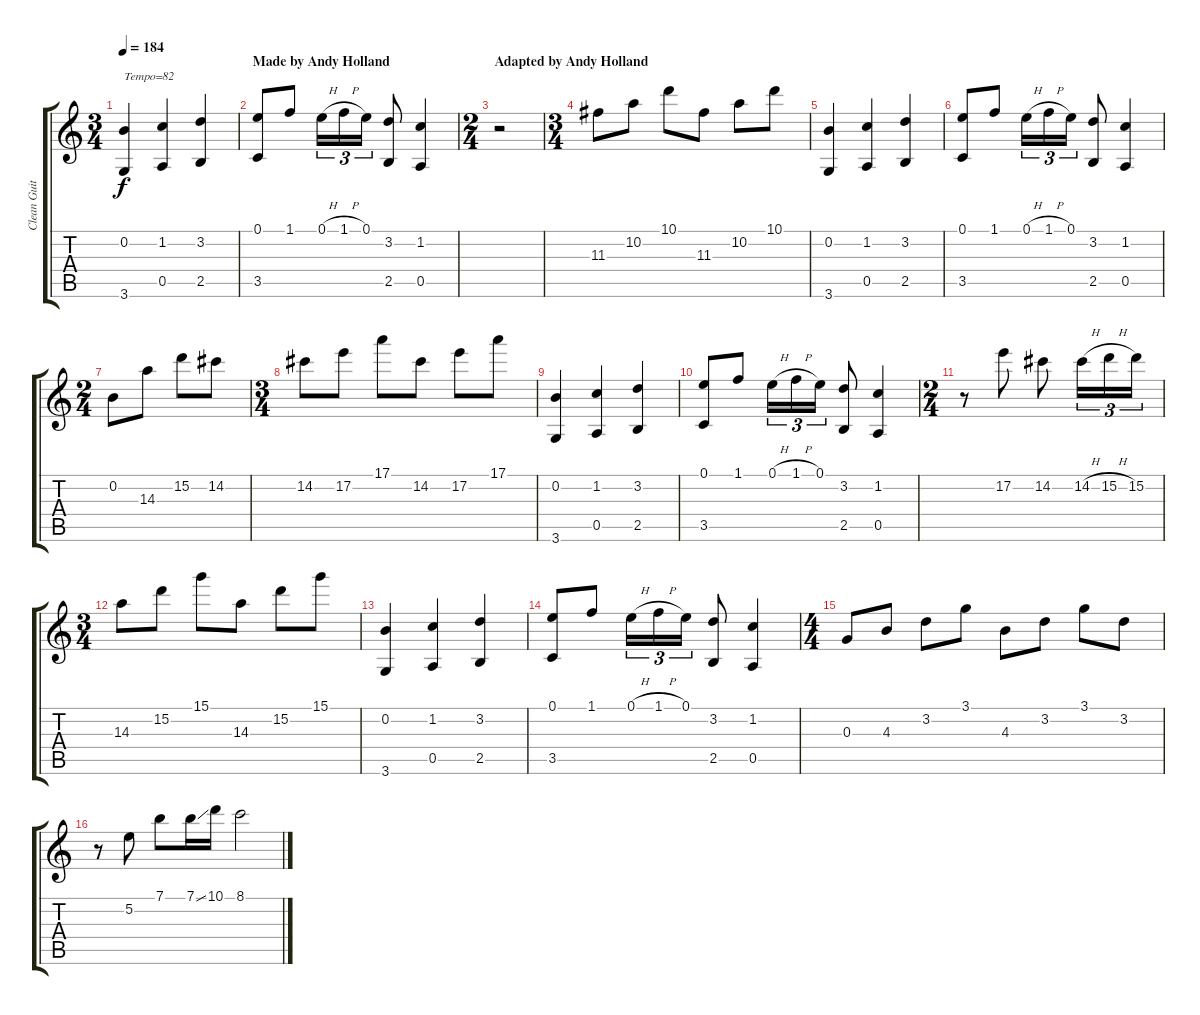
\track ("Clean Guitar 2 (Intro)" "Clean Guit") {instrument electricguitarclean}
\staff {score tabs}
\tuning (E4 B3 G3 D3 A2 E2) {hide}
\ts (3 4)
\tempo 184
\tempo 82
\tempo 184
\clef g2
\ks c
(0.2 3.6).4{txt "Tempo=82" dy f instrument electricguitarclean} (1.2 0.5).4 (3.2 2.5).4 |
\section ("" "Made by Andy Holland")
(0.1 3.5).8 1.1.8 0.1{h}.16{tu (3 2)} 1.1{h}.16{tu (3 2)} 0.1.16{tu (3 2)} (3.2 2.5).8 (1.2 0.5).4 |
\ts (2 4)
\section ("" "Adapted by Andy Holland")
r.2 |
\ts (3 4)
11.3.8 10.2.8 10.1.8 11.3.8 10.2.8 10.1.8 |
(0.2 3.6).4 (1.2 0.5).4 (3.2 2.5).4 |
(0.1 3.5).8 1.1.8 0.1{h}.16{tu (3 2)} 1.1{h}.16{tu (3 2)} 0.1.16{tu (3 2)} (3.2 2.5).8 (1.2 0.5).4 |
\ts (2 4)
0.2.8 14.3.8 15.2.8 14.2.8 |
\ts (3 4)
14.2.8 17.2.8 17.1.8 14.2.8 17.2.8 17.1.8 |
(0.2 3.6).4 (1.2 0.5).4 (3.2 2.5).4 |
(0.1 3.5).8 1.1.8 0.1{h}.16{tu (3 2)} 1.1{h}.16{tu (3 2)} 0.1.16{tu (3 2)} (3.2 2.5).8 (1.2 0.5).4 |
\ts (2 4)
r.8 17.2.8 14.2.8 14.2{h}.16{tu (3 2)} 15.2{h}.16{tu (3 2)} 15.2.16{tu (3 2)} |
\ts (3 4)
14.3.8 15.2.8 15.1.8 14.3.8 15.2.8 15.1.8 |
(0.2 3.6).4 (1.2 0.5).4 (3.2 2.5).4 |
(0.1 3.5).8 1.1.8 0.1{h}.16{tu (3 2)} 1.1{h}.16{tu (3 2)} 0.1.16{tu (3 2)} (3.2 2.5).8 (1.2 0.5).4 |
\ts (4 4)
0.3.8 4.3.8 3.2.8 3.1.8 4.3.8 3.2.8 3.1.8 3.2.8 |
r.8 5.2.8 7.1.8 7.1{ss}.16 10.1.16 8.1.2
